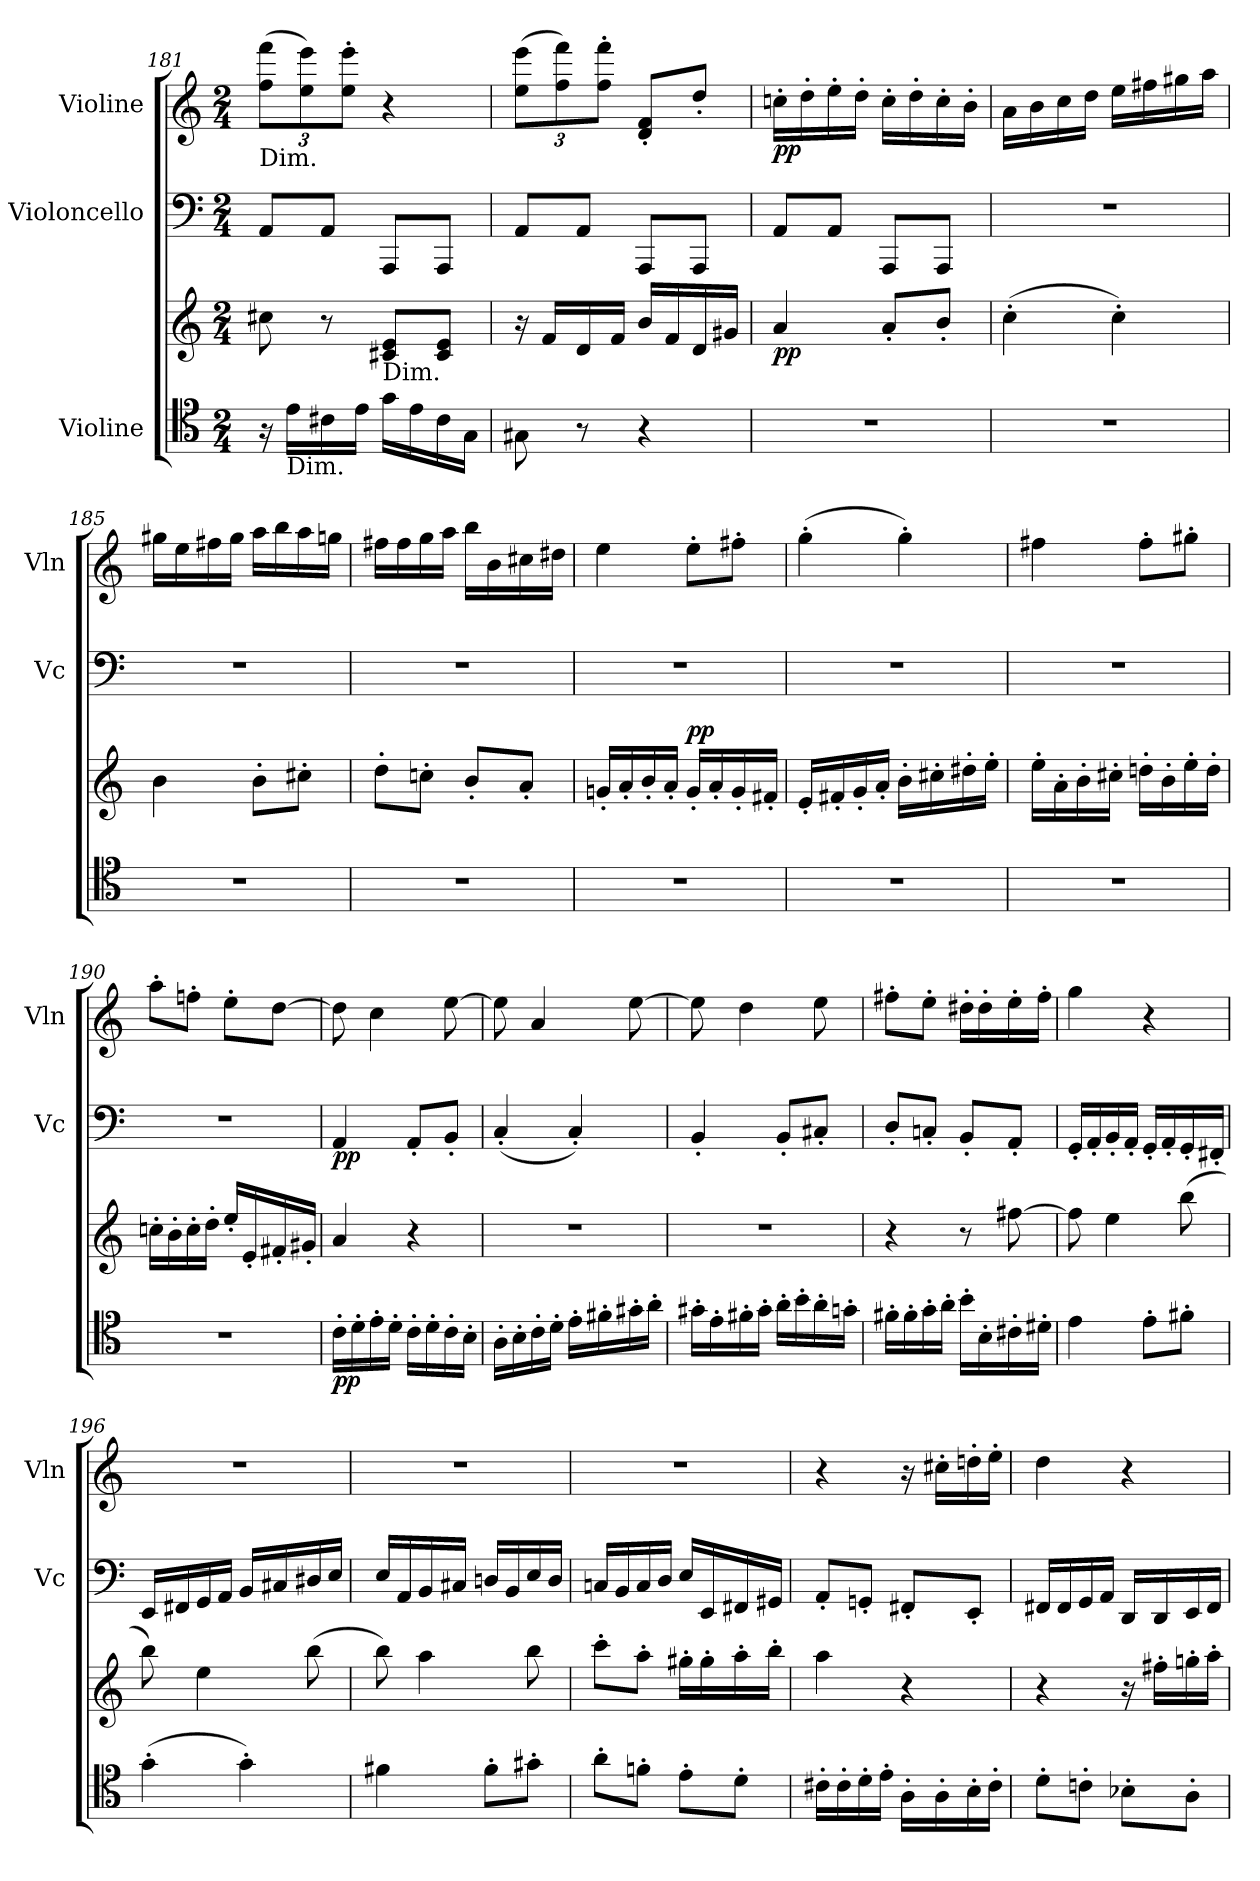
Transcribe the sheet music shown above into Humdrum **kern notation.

**kern	**kern	**dynam	**kern	**dynam	**kern	**dynam
*part3	*part3	*part3	*part2	*part2	*part1	*part1
*staff4	*staff3	*staff3/4	*staff2	*staff2	*staff1	*staff1
*I"Violine	*	*	*I"Violoncello	*	*I"Violine	*
*	*	*	*I'Vc	*	*I'Vln	*
*clefC4	*clefG2	*	*clefF4	*	*clefG2	*
*k[]	*k[]	*	*k[]	*	*k[]	*
*M2/4	*M2/4	*	*M2/4	*	*M2/4	*
*	*	*	*	*	*Xbrackettup	*
=181	=181	=181	=181	=181	=181	=181
!	!	!	!	!	!LO:TX:b:t=Dim.	!
16r	8cc#X\	.	8AA/L	.	(>12ff\ 12fff\L	.
!LO:TX:b:t=Dim.	!	!	!	!	!	!
16e\LL	.	.	.	.	.	.
.	.	.	.	.	12ee\ 12eee\)	.
16c#X\	8r	.	8AA/J	.	.	.
.	.	.	.	.	12ee'\ 12eee'\J	.
16e\JJ	.	.	.	.	.	.
!	!LO:TX:b:t=Dim.	!	!	!	!	!
16g\LL	8c#X/ 8e/L	.	8AAA/L	.	4r	.
16e\	.	.	.	.	.	.
16c#\	8c#/ 8e/J	.	8AAA/J	.	.	.
16G\JJ	.	.	.	.	.	.
=182	=182	=182	=182	=182	=182	=182
8G#X\	16r	.	8AA/L	.	(>12ee\ 12eee\L	.
.	16f/LL	.	.	.	.	.
.	.	.	.	.	12ff\ 12fff\)	.
8r	16d/	.	8AA/J	.	.	.
.	.	.	.	.	12ff'\ 12fff'\J	.
.	16f/JJ	.	.	.	.	.
4r	16b/LL	.	8AAA/L	.	8d'/ 8f'/L	.
.	16f/	.	.	.	.	.
.	16d/	.	8AAA/J	.	8dd'/J	.
.	16g#X/JJ	.	.	.	.	.
=183	=183	=183	=183	=183	=183	=183
!	!	!LO:DY:b	!	!	!	!LO:DY:b
2r	4a/	pp	8AA/L	.	16ccn'\LL	pp
.	.	.	.	.	16dd'\	.
.	.	.	8AA/J	.	16ee'\	.
.	.	.	.	.	16dd'\JJ	.
.	8a'/L	.	8AAA/L	.	16cc'\LL	.
.	.	.	.	.	16dd'\	.
.	8b'/J	.	8AAA/J	.	16cc'\	.
.	.	.	.	.	16b'\JJ	.
=184	=184	=184	=184	=184	=184	=184
2r	(>4cc'\	.	2r	.	16a\LL	.
.	.	.	.	.	16b\	.
.	.	.	.	.	16cc\	.
.	.	.	.	.	16dd\JJ	.
.	4cc'\)	.	.	.	16ee\LL	.
.	.	.	.	.	16ff#X\	.
.	.	.	.	.	16gg#X\	.
.	.	.	.	.	16aa\JJ	.
=185	=185	=185	=185	=185	=185	=185
2r	4b\	.	2r	.	16gg#X\LL	.
.	.	.	.	.	16ee\	.
.	.	.	.	.	16ff#X\	.
.	.	.	.	.	16gg#\JJ	.
.	8b'\L	.	.	.	16aa\LL	.
.	.	.	.	.	16bb\	.
.	8cc#X'\J	.	.	.	16aa\	.
.	.	.	.	.	16ggn\JJ	.
=186	=186	=186	=186	=186	=186	=186
2r	8dd'\L	.	2r	.	16ff#X\LL	.
.	.	.	.	.	16ff#\	.
.	8ccn'\J	.	.	.	16gg\	.
.	.	.	.	.	16aa\JJ	.
.	8b'/L	.	.	.	16bb\LL	.
.	.	.	.	.	16b\	.
.	8a'/J	.	.	.	16cc#X\	.
.	.	.	.	.	16dd#X\JJ	.
=187	=187	=187	=187	=187	=187	=187
2r	16gn'/LL	.	2r	.	4ee\	.
.	16a'/	.	.	.	.	.
.	16b'/	.	.	.	.	.
.	16a'/JJ	.	.	.	.	.
!	!	!LO:DY:a	!	!	!	!
.	16g'/LL	pp	.	.	8ee'\L	.
.	16a'/	.	.	.	.	.
.	16g'/	.	.	.	8ff#X'\J	.
.	16f#X'/JJ	.	.	.	.	.
=188	=188	=188	=188	=188	=188	=188
2r	16e'/LL	.	2r	.	(>4gg'\	.
.	16f#X'/	.	.	.	.	.
.	16g'/	.	.	.	.	.
.	16a'/JJ	.	.	.	.	.
.	16b'\LL	.	.	.	4gg'\)	.
.	16cc#X'\	.	.	.	.	.
.	16dd#X'\	.	.	.	.	.
.	16ee'\JJ	.	.	.	.	.
=189	=189	=189	=189	=189	=189	=189
2r	16ee'\LL	.	2r	.	4ff#X\	.
.	16a'\	.	.	.	.	.
.	16b'\	.	.	.	.	.
.	16cc#X'\JJ	.	.	.	.	.
.	16ddn'\LL	.	.	.	8ff#'\L	.
.	16b'\	.	.	.	.	.
.	16ee'\	.	.	.	8gg#X'\J	.
.	16dd'\JJ	.	.	.	.	.
=190	=190	=190	=190	=190	=190	=190
2r	16ccn'\LL	.	2r	.	8aa'\L	.
.	16b'\	.	.	.	.	.
.	16cc'\	.	.	.	8ffn'\J	.
.	16dd'\JJ	.	.	.	.	.
.	16ee'/LL	.	.	.	8ee'\L	.
.	16e'/	.	.	.	.	.
.	16f#X'/	.	.	.	[8dd\J	.
.	16g#X'/JJ	.	.	.	.	.
=191	=191	=191	=191	=191	=191	=191
!	!	!LO:DY:b=2	!	!LO:DY:b	!	!
16c'\LL	4a/	pp	4AA/	pp	8dd\]	.
16d'\	.	.	.	.	.	.
16e'\	.	.	.	.	4cc\	.
16d'\JJ	.	.	.	.	.	.
16c'\LL	4r	.	8AA'/L	.	.	.
16d'\	.	.	.	.	.	.
16c'\	.	.	8BB'/J	.	[8ee\	.
16B'\JJ	.	.	.	.	.	.
=192	=192	=192	=192	=192	=192	=192
16A'\LL	2r	.	(<4C'/	.	8ee\]	.
16B'\	.	.	.	.	.	.
16c'\	.	.	.	.	4a/	.
16d'\JJ	.	.	.	.	.	.
16e'\LL	.	.	4C'/)	.	.	.
16f#X'\	.	.	.	.	.	.
16g#X'\	.	.	.	.	[8ee\	.
16a'\JJ	.	.	.	.	.	.
=193	=193	=193	=193	=193	=193	=193
16g#X'\LL	2r	.	4BB'/	.	8ee\]	.
16e'\	.	.	.	.	.	.
16f#X'\	.	.	.	.	4dd\	.
16g#'\JJ	.	.	.	.	.	.
16a'\LL	.	.	8BB'/L	.	.	.
16b'\	.	.	.	.	.	.
16a'\	.	.	8C#X'/J	.	8ee\	.
16gn'\JJ	.	.	.	.	.	.
=194	=194	=194	=194	=194	=194	=194
16f#X'\LL	4r	.	8D'/L	.	8ff#X'\L	.
16f#'\	.	.	.	.	.	.
16g'\	.	.	8Cn'/J	.	8ee'\J	.
16a'\JJ	.	.	.	.	.	.
16b'\LL	8r	.	8BB'/L	.	16dd#X'\LL	.
16B'\	.	.	.	.	16dd#'\	.
16c#X'\	[8ff#X\	.	8AA'/J	.	16ee'\	.
16d#X'\JJ	.	.	.	.	16ff#'\JJ	.
=195	=195	=195	=195	=195	=195	=195
4e\	8ff#\]	.	16GG'/LL	.	4gg\	.
.	.	.	16AA'/	.	.	.
.	4ee\	.	16BB'/	.	.	.
.	.	.	16AA'/JJ	.	.	.
8e'\L	.	.	16GG'/LL	.	4r	.
.	.	.	16AA'/	.	.	.
8f#X'\J	(>8bb\	.	16GG'/	.	.	.
.	.	.	16FF#X'/JJ	.	.	.
=196	=196	=196	=196	=196	=196	=196
(>4g'\	8bb\)	.	16EE/LL	.	2r	.
.	.	.	16FF#X/	.	.	.
.	4ee\	.	16GG/	.	.	.
.	.	.	16AA/JJ	.	.	.
4g'\)	.	.	16BB/LL	.	.	.
.	.	.	16C#X/	.	.	.
.	(>8bb\	.	16D#X/	.	.	.
.	.	.	16E/JJ	.	.	.
=197	=197	=197	=197	=197	=197	=197
4f#X\	8bb\)	.	16E/LL	.	2r	.
.	.	.	16AA/	.	.	.
.	4aa\	.	16BB/	.	.	.
.	.	.	16C#X/JJ	.	.	.
8f#'\L	.	.	16Dn/LL	.	.	.
.	.	.	16BB/	.	.	.
8g#X'\J	8bb\	.	16E/	.	.	.
.	.	.	16D/JJ	.	.	.
=198	=198	=198	=198	=198	=198	=198
8a'\L	8ccc'\L	.	16Cn/LL	.	2r	.
.	.	.	16BB/	.	.	.
8fn'\J	8aa'\J	.	16C/	.	.	.
.	.	.	16D/JJ	.	.	.
8e'\L	16gg#X'\LL	.	16E/LL	.	.	.
.	16gg#'\	.	16EE/	.	.	.
8d'\J	16aa'\	.	16FF#X/	.	.	.
.	16bb'\JJ	.	16GG#X/JJ	.	.	.
=199	=199	=199	=199	=199	=199	=199
16c#X'\LL	4aa\	.	8AA'/L	.	4r	.
16c#'\	.	.	.	.	.	.
16d'\	.	.	8GGn'/J	.	.	.
16e'\JJ	.	.	.	.	.	.
16A'\LL	4r	.	8FF#X'/L	.	16r	.
16A'\	.	.	.	.	16cc#X'\LL	.
16B'\	.	.	8EE'/J	.	16ddn'\	.
16c#'\JJ	.	.	.	.	16ee'\JJ	.
=200	=200	=200	=200	=200	=200	=200
8d'\L	4r	.	16FF#X/LL	.	4dd\	.
.	.	.	16FF#/	.	.	.
8cn'\J	.	.	16GG/	.	.	.
.	.	.	16AA/JJ	.	.	.
8B-X'\L	16r	.	16DD/LL	.	4r	.
.	16ff#X'\LL	.	16DD/	.	.	.
8A'\J	16ggn'\	.	16EE/	.	.	.
.	16aa'\JJ	.	16FF#/JJ	.	.	.
=	=	=	=	=	=	=
*-	*-	*-	*-	*-	*-	*-
